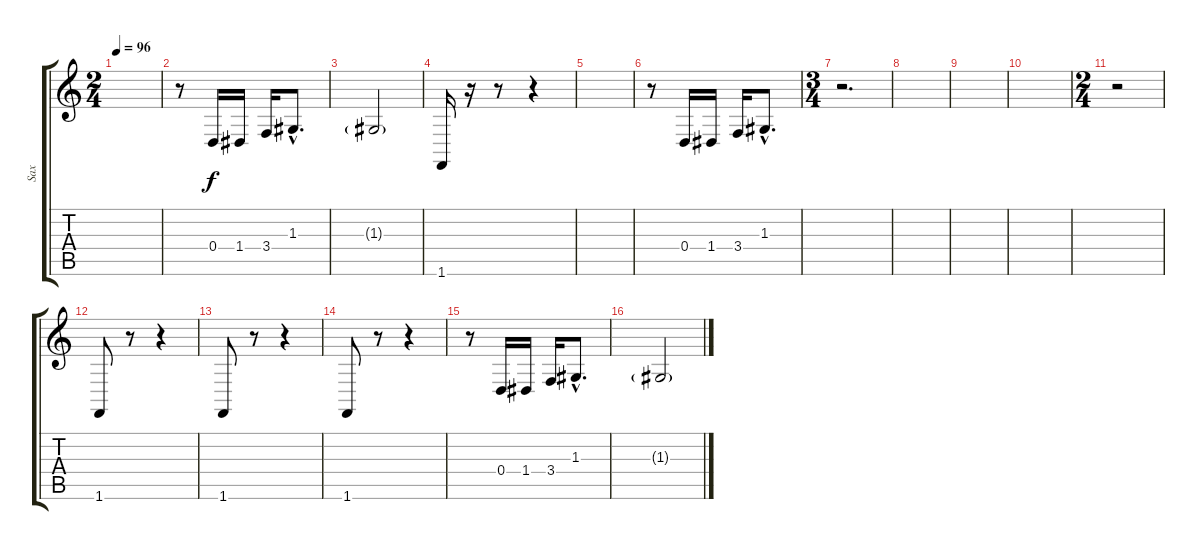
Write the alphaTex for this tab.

\track ("Sax" "Sax") {instrument altosax}
\staff {score tabs}
\tuning (E4 B3 G3 D3 A2 E2) {hide}
\ts (2 4)
\tempo 96
\clef g2
\ks c
|
r.8 0.4.16 1.4.16 3.4.16 1.3{hac}.8{d} |
1.3{g}.2 |
1.6.16 r.16 r.8 r.4 |
|
r.8 0.4.16 1.4.16 3.4.16 1.3{hac}.8{d} |
\ts (3 4)
r.2{d} |
|
|
|
\ts (2 4)
r.2 |
1.6.8 r.8 r.4 |
1.6.8 r.8 r.4 |
1.6.8 r.8 r.4 |
r.8 0.4.16 1.4.16 3.4.16 1.3{hac}.8{d} |
1.3{g}.2
